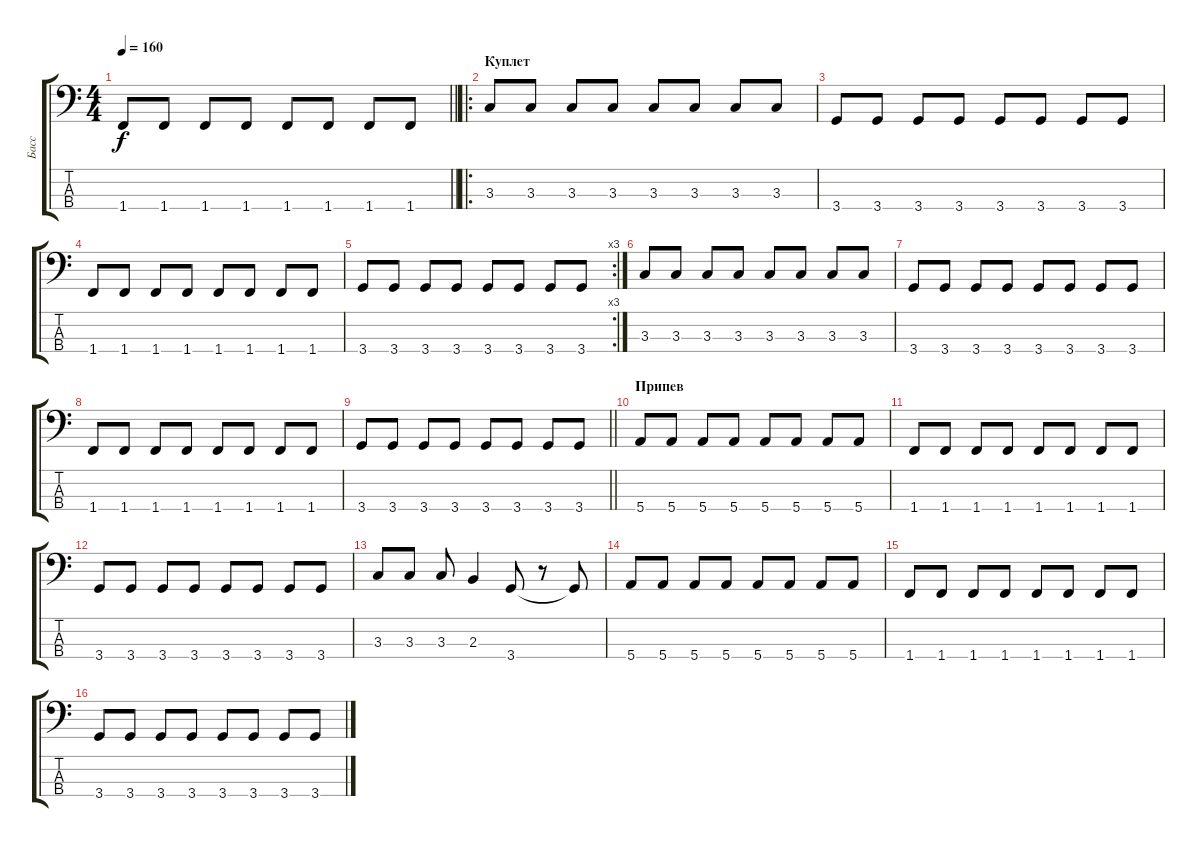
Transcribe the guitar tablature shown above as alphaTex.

\track ("Басс" "Басс") {instrument electricbassfinger}
\staff {score tabs}
\tuning (G2 D2 A1 E1) {hide}
\ts (4 4)
\tempo 160
\clef f4
\barLineRight lightlight
\ks c
1.4.8{dy f} 1.4.8 1.4.8 1.4.8 1.4.8 1.4.8 1.4.8 1.4.8 |
\ro
\section ("" "Куплет")
3.3.8 3.3.8 3.3.8 3.3.8 3.3.8 3.3.8 3.3.8 3.3.8 |
3.4.8 3.4.8 3.4.8 3.4.8 3.4.8 3.4.8 3.4.8 3.4.8 |
1.4.8 1.4.8 1.4.8 1.4.8 1.4.8 1.4.8 1.4.8 1.4.8 |
\rc 3
3.4.8 3.4.8 3.4.8 3.4.8 3.4.8 3.4.8 3.4.8 3.4.8 |
3.3.8 3.3.8 3.3.8 3.3.8 3.3.8 3.3.8 3.3.8 3.3.8 |
3.4.8 3.4.8 3.4.8 3.4.8 3.4.8 3.4.8 3.4.8 3.4.8 |
1.4.8 1.4.8 1.4.8 1.4.8 1.4.8 1.4.8 1.4.8 1.4.8 |
\barLineRight lightlight
3.4.8 3.4.8 3.4.8 3.4.8 3.4.8 3.4.8 3.4.8 3.4.8 |
\section ("" "Припев")
5.4.8 5.4.8 5.4.8 5.4.8 5.4.8 5.4.8 5.4.8 5.4.8 |
1.4.8 1.4.8 1.4.8 1.4.8 1.4.8 1.4.8 1.4.8 1.4.8 |
3.4.8 3.4.8 3.4.8 3.4.8 3.4.8 3.4.8 3.4.8 3.4.8 |
3.3.8 3.3.8 3.3.8 2.3.4 3.4.8 r.8 3.4{t}.8 |
5.4.8 5.4.8 5.4.8 5.4.8 5.4.8 5.4.8 5.4.8 5.4.8 |
1.4.8 1.4.8 1.4.8 1.4.8 1.4.8 1.4.8 1.4.8 1.4.8 |
3.4.8 3.4.8 3.4.8 3.4.8 3.4.8 3.4.8 3.4.8 3.4.8
